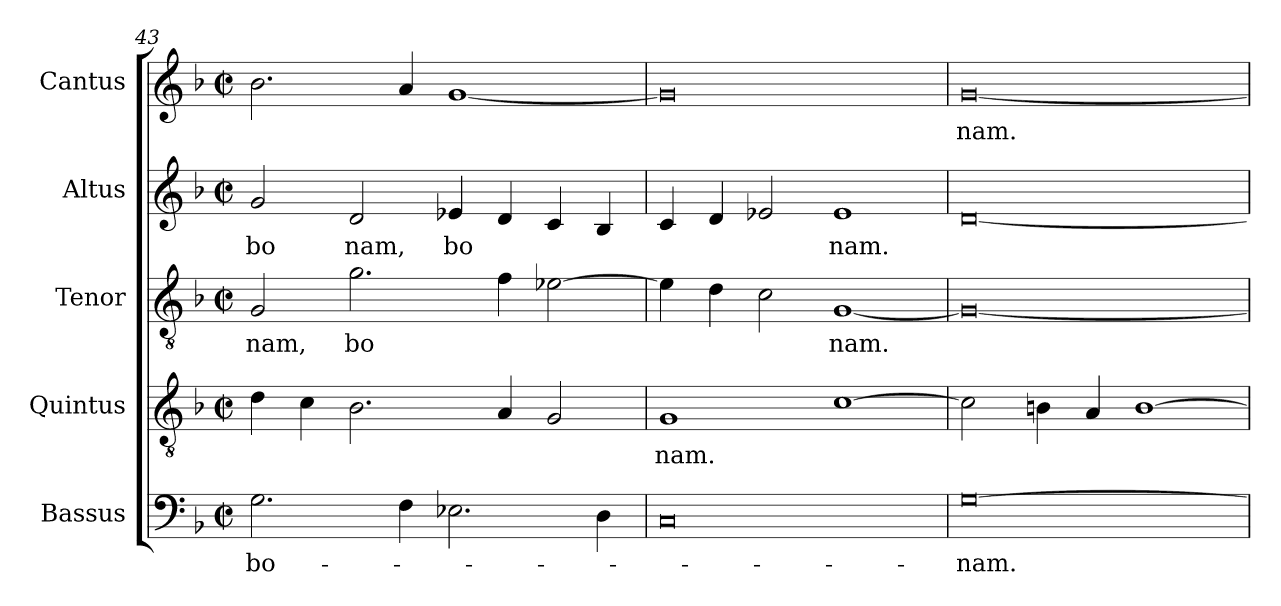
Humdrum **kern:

**kern	**text	**kern	**text	**kern	**text	**kern	**text	**kern	**text
*part5	*part5	*part4	*part4	*part3	*part3	*part2	*part2	*part1	*part1
*staff5	*staff5	*staff4	*staff4	*staff3	*staff3	*staff2	*staff2	*staff1	*staff1
*I"Bassus	*	*I"Quintus	*	*I"Tenor	*	*I"Altus	*	*I"Cantus	*
*clefF4	*	*clefGv2	*	*clefGv2	*	*clefG2	*	*clefG2	*
*k[b-]	*	*k[b-]	*	*k[b-]	*	*k[b-]	*	*k[b-]	*
*F:	*	*F:	*	*F:	*	*F:	*	*F:	*
*M2/2	*	*M2/2	*	*M2/2	*	*M2/2	*	*M2/2	*
*met(c|)	*	*met(c|)	*	*met(c|)	*	*met(c|)	*	*met(c|)	*
=43	=43	=43	=43	=43	=43	=43	=43	=43	=43
!	!LO:LY:b:cj	!	!	!	!LO:LY:b:cj	!	!LO:LY:b:cj	!	!
2.G\	bo-	4d\	.	2G/	nam,	2g/	bo	2.b-\	.
.	.	4c\	.	.	.	.	.	.	.
!	!	!	!	!	!LO:LY:b:cj	!	!LO:LY:b:cj	!	!
.	.	2.B-\	.	2.g\	bo	2d/	nam,	.	.
4F\	.	.	.	.	.	.	.	4a/	.
!	!	!	!	!	!	!	!LO:LY:b:cj	!	!
2.E-X\	.	.	.	.	.	4e-X/	bo	[<1g	.
.	.	4A/	.	4f\	.	4d/	.	.	.
.	.	2G/	.	[>2e-X\	.	4c/	.	.	.
4D\	.	.	.	.	.	4B-/	.	.	.
=44	=44	=44	=44	=44	=44	=44	=44	=44	=44
!	!	!	!LO:LY:b	!	!	!	!	!	!
0C	.	1G	-nam.	4e-\]	.	4c/	.	0g]	.
.	.	.	.	4d\	.	4d/	.	.	.
.	.	.	.	2c\	.	2e-X/	.	.	.
!	!	!	!	!	!LO:LY:b	!	!LO:LY:b	!	!
.	.	[>1c	.	[<1G	nam.	1e-	nam.	.	.
=45	=45	=45	=45	=45	=45	=45	=45	=45	=45
!	!LO:LY:b	!	!	!	!	!	!	!	!LO:LY:b
[>0G	-nam.	2c\]	.	0G_<	.	[<0d	.	[<0g	nam.
.	.	4Bn\	.	.	.	.	.	.	.
.	.	4A/	.	.	.	.	.	.	.
.	.	[>1B	.	.	.	.	.	.	.
=	=	=	=	=	=	=	=	=	=
*-	*-	*-	*-	*-	*-	*-	*-	*-	*-
